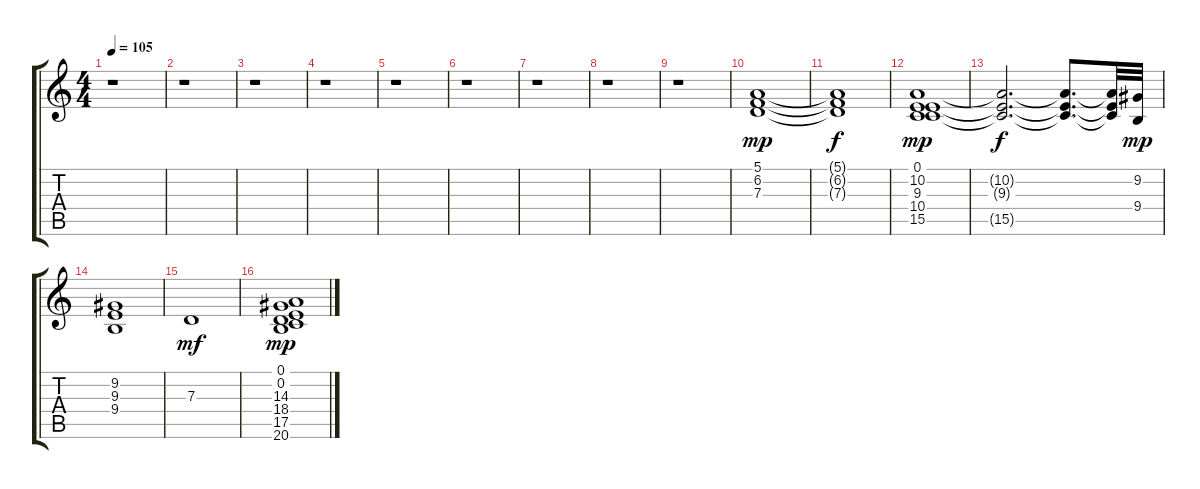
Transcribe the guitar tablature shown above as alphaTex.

\track "" {instrument stringensemble1}
\staff {score tabs}
\tuning (E4 B3 G3 D3 A2 E2) {hide}
\ts (4 4)
\tempo 105
\clef g2
\ks c
r.1{dy mp} |
r.1 |
r.1 |
r.1 |
r.1 |
r.1 |
r.1 |
r.1 |
r.1 |
(5.1 6.2 7.3).1 |
(5.1{t} 6.2{t} 7.3{t}).1{dy f} |
(0.1 10.2 9.3 10.4 15.5).1{dy mp} |
(10.2{t} 9.3{t} 15.5{t}).2{d dy f} (10.2{t} 9.3{t} 15.5{t}).8{d} (10.2{t} 9.3{t} 15.5{t}).32 (9.2 9.4).32{dy mp} |
(9.2 9.3 9.4).1 |
7.3.1{dy mf} |
(0.1 0.2 14.3 18.4 17.5 20.6).1{dy mp}
